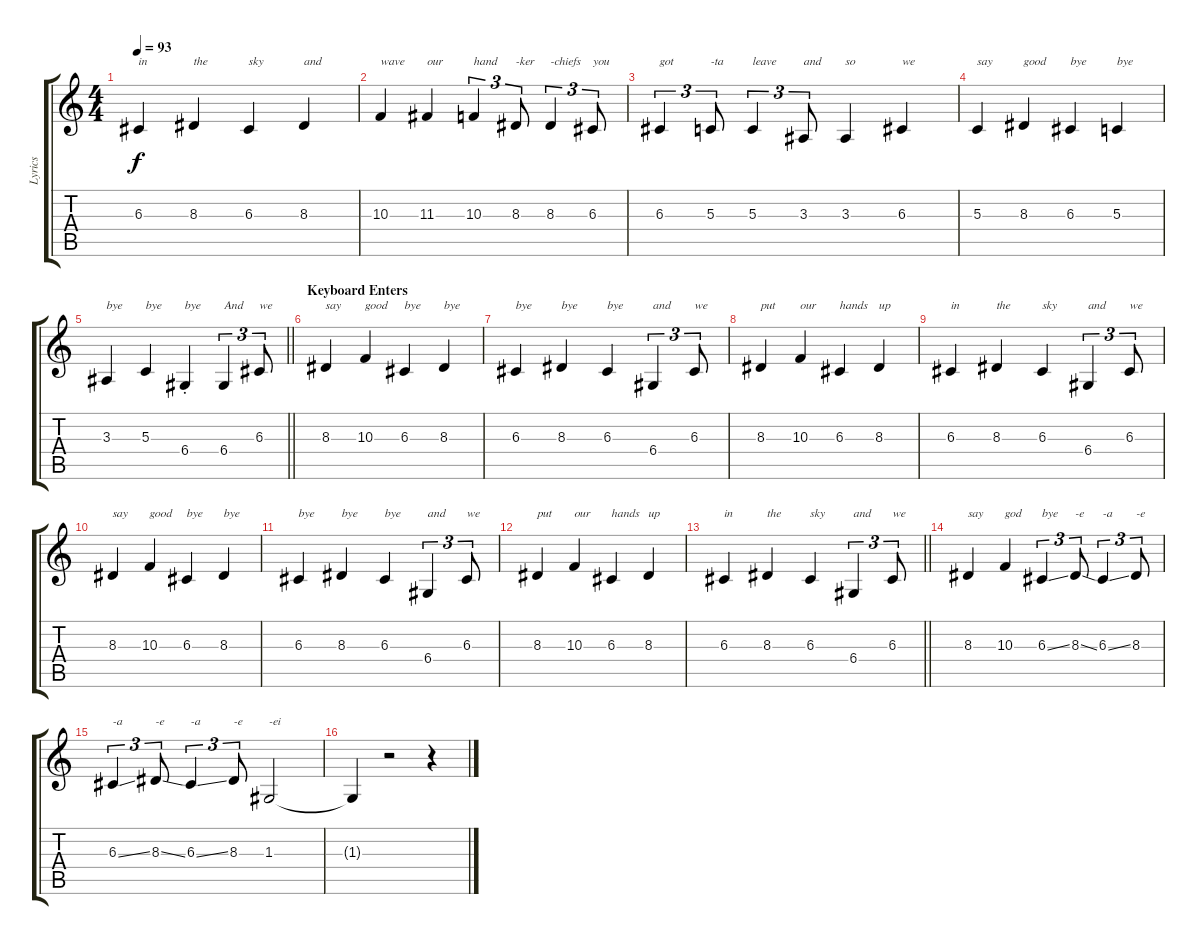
\track ("Lyrics" "Lyrics") {instrument tenorsax}
\staff {score tabs}
\tuning (E4 B3 G3 D3 A2 E2) {hide}
\ts (4 4)
\tempo 93
\clef g2
\ks c
6.3.4{txt "in" dy f} 8.3.4{txt "the"} 6.3.4{txt "sky"} 8.3.4{txt "and"} |
10.3.4{txt "wave"} 11.3.4{txt "our"} 10.3.4{tu (3 2) txt "hand"} 8.3.8{tu (3 2) txt "-ker"} 8.3.4{tu (3 2) txt "-chiefs"} 6.3.8{tu (3 2) txt "you"} |
6.3.4{tu (3 2) txt "got"} 5.3.8{tu (3 2) txt "-ta"} 5.3.4{tu (3 2) txt "leave"} 3.3.8{tu (3 2) txt "and"} 3.3.4{txt "so"} 6.3.4{txt "we"} |
5.3.4{txt "say"} 8.3.4{txt "good"} 6.3.4{txt "bye"} 5.3.4{txt "bye"} |
\barLineRight lightlight
3.3.4{txt "bye"} 5.3.4{txt "bye"} 6.4{st}.4{txt "bye"} 6.4.4{tu (3 2) txt "And"} 6.3.8{tu (3 2) txt "we"} |
\section ("" "Keyboard Enters")
8.3.4{txt "say"} 10.3.4{txt "good"} 6.3.4{txt "bye"} 8.3.4{txt "bye"} |
6.3.4{txt "bye"} 8.3.4{txt "bye"} 6.3.4{txt "bye"} 6.4.4{tu (3 2) txt "and"} 6.3.8{tu (3 2) txt "we"} |
8.3.4{txt "put"} 10.3.4{txt "our"} 6.3.4{txt "hands"} 8.3.4{txt "up"} |
6.3.4{txt "in"} 8.3.4{txt "the"} 6.3.4{txt "sky"} 6.4.4{tu (3 2) txt "and"} 6.3.8{tu (3 2) txt "we"} |
8.3.4{txt "say"} 10.3.4{txt "good"} 6.3.4{txt "bye"} 8.3.4{txt "bye"} |
6.3.4{txt "bye"} 8.3.4{txt "bye"} 6.3.4{txt "bye"} 6.4.4{tu (3 2) txt "and"} 6.3.8{tu (3 2) txt "we"} |
8.3.4{txt "put"} 10.3.4{txt "our"} 6.3.4{txt "hands"} 8.3.4{txt "up"} |
\barLineRight lightlight
6.3.4{txt "in"} 8.3.4{txt "the"} 6.3.4{txt "sky"} 6.4.4{tu (3 2) txt "and"} 6.3.8{tu (3 2) txt "we"} |
8.3.4{txt "say"} 10.3.4{txt "god"} 6.3{ss}.4{tu (3 2) txt "bye"} 8.3{ss}.8{tu (3 2) txt "-e"} 6.3{ss}.4{tu (3 2) txt "-a"} 8.3.8{tu (3 2) txt "-e"} |
6.3{ss}.4{tu (3 2) txt "-a"} 8.3{ss}.8{tu (3 2) txt "-e"} 6.3{ss}.4{tu (3 2) txt "-a"} 8.3.8{tu (3 2) txt "-e"} 1.3.2{txt "-ei"} |
1.3{t}.4 r.2 r.4
